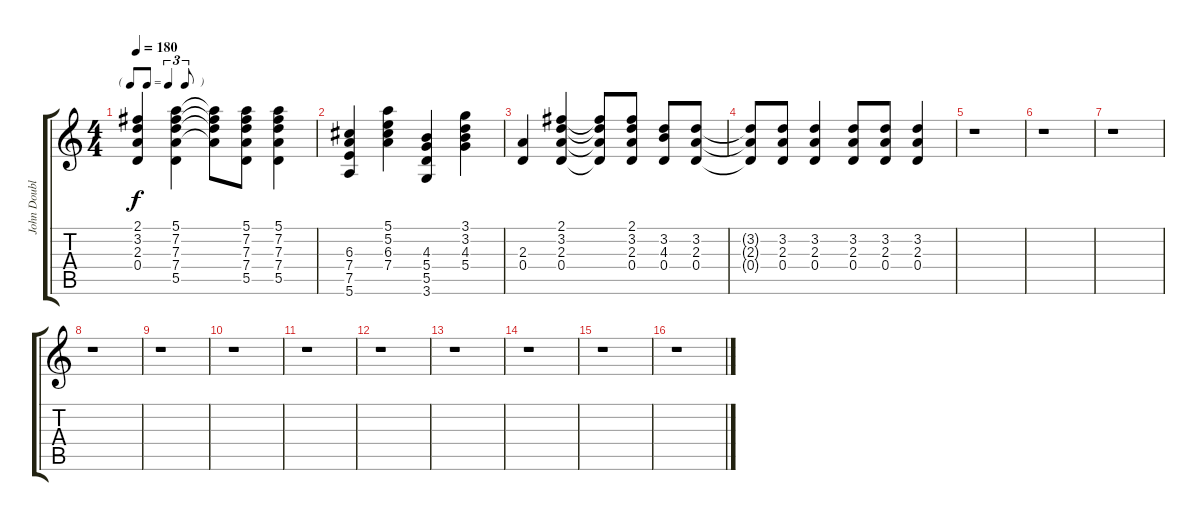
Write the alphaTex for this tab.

\track ("John Doubled" "John Doubl") {instrument electricguitarjazz}
\staff {score tabs}
\tuning (E4 B3 G3 D3 A2 E2) {hide}
\ts (4 4)
\tf triplet8th
\tempo 180
\clef g2
\ks c
(2.1 3.2 2.3 0.4).4{dy f volume 11 instrument electricguitarjazz} (5.1 7.2 7.3 7.4 5.5).4 (5.1{t} 7.2{t} 7.3{t} 7.4{t}).8 (5.1 7.2 7.3 7.4 5.5).8 (5.1 7.2 7.3 7.4 5.5).4 |
(6.3 7.4 7.5 5.6).4 (5.1 5.2 6.3 7.4).4 (4.3 5.4 5.5 3.6).4 (3.1 3.2 4.3 5.4).4 |
(2.3 0.4).4 (2.1 3.2 2.3 0.4).4 (2.1{t} 3.2{t} 2.3{t} 0.4{t}).8 (2.1 3.2 2.3 0.4).8 (3.2 4.3 0.4).8 (3.2 2.3 0.4).8 |
(3.2{t} 2.3{t} 0.4{t}).8 (3.2 2.3 0.4).8 (3.2 2.3 0.4).4 (3.2 2.3 0.4).8 (3.2 2.3 0.4).8 (3.2 2.3 0.4).4 |
r.1 |
r.1 |
r.1 |
r.1 |
r.1 |
r.1 |
r.1 |
r.1 |
r.1 |
r.1 |
r.1 |
r.1
